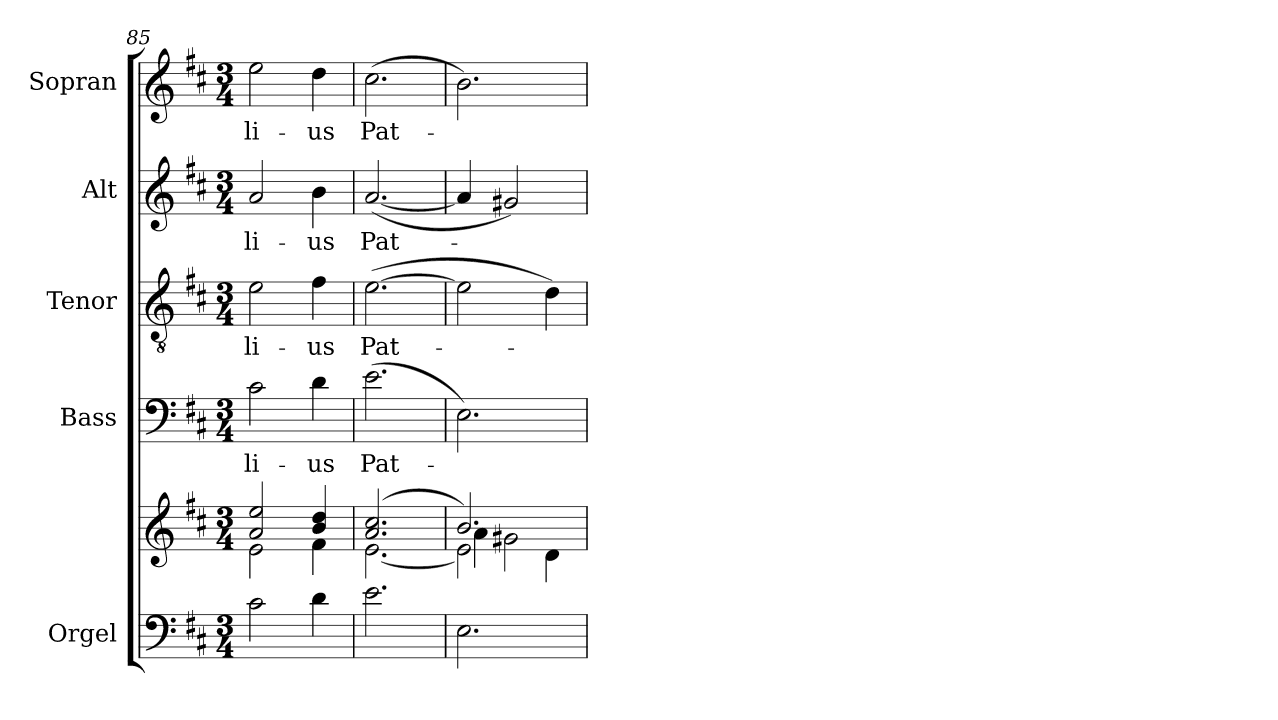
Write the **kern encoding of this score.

**kern	**kern	**kern	**text	**kern	**text	**kern	**text	**kern	**text
*part5	*part5	*part4	*part4	*part3	*part3	*part2	*part2	*part1	*part1
*staff6	*staff5	*staff4	*staff4	*staff3	*staff3	*staff2	*staff2	*staff1	*staff1
*I"Orgel	*	*I"Bass	*	*I"Tenor	*	*I"Alt	*	*I"Sopran	*
*I'Org.	*	*I'B.	*	*I'T.	*	*I'A.	*	*I'S.	*
*clefF4	*clefG2	*clefF4	*	*clefGv2	*	*clefG2	*	*clefG2	*
*k[f#c#]	*k[f#c#]	*k[f#c#]	*	*k[f#c#]	*	*k[f#c#]	*	*k[f#c#]	*
*D:	*D:	*D:	*	*D:	*	*D:	*	*D:	*
*M3/4	*M3/4	*M3/4	*	*M3/4	*	*M3/4	*	*M3/4	*
=85	=85	=85	=85	=85	=85	=85	=85	=85	=85
*	*^	*	*	*	*	*	*	*	*
2c#\	2a/ 2ee/	2e\	2c#\	-li-	2e\	-li-	2a/	-li-	2ee\	-li-
4d\	4b/ 4dd/	4f#\	4d\	-us	4f#\	-us	4b\	-us	4dd\	-us
=86	=86	=86	=86	=86	=86	=86	=86	=86	=86	=86
2.e\	(2.a/ 2.cc#/	[<2.e\	(2.e\	Pat-	([2.e\	Pat-	([2.a/	Pat-	(2.cc#\	Pat-
=87	=87	=87	=87	=87	=87	=87	=87	=87	=87	=87
*	*	*^	*	*	*	*	*	*	*	*
2.E\	2.b/)	2e\]	4a\	2.E\)	.	2e\]	.	4a/]	.	2.b\)	.
.	.	.	2g#X\	.	.	.	.	2g#X/)	.	.	.
.	.	4d\	.	.	.	4d\)	.	.	.	.	.
*	*v	*v	*v	*	*	*	*	*	*	*	*
=	=	=	=	=	=	=	=	=	=
*-	*-	*-	*-	*-	*-	*-	*-	*-	*-
